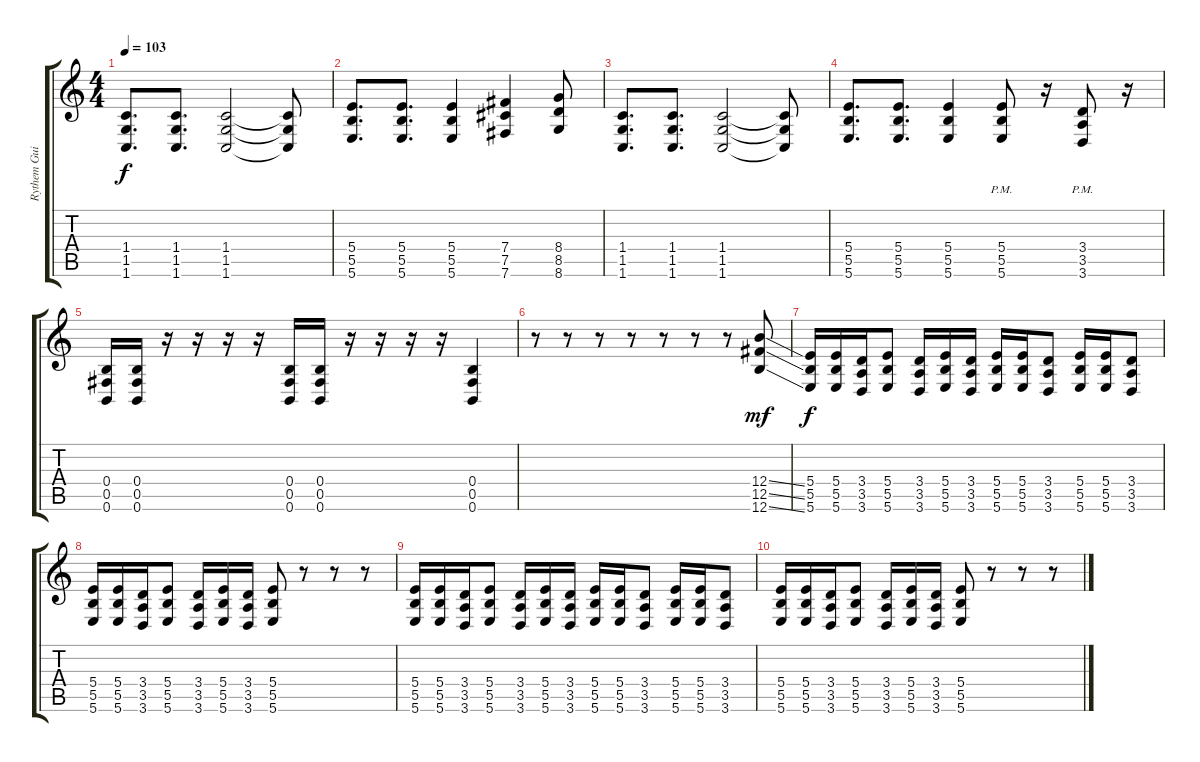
\track ("Rythem Guitar" "Rythem Gui") {instrument distortionguitar}
\staff {score tabs}
\tuning (Db4 Ab3 E3 B2 Gb2 B1) {hide}
\ts (4 4)
\tempo 103
\clef g2
\ks c
(1.4 1.5 1.6).8{d dy f} (1.4 1.5 1.6).8{d} (1.4 1.5 1.6).2 (1.4{t} 1.5{t} 1.6{t}).8 |
(5.4 5.5 5.6).8{d} (5.4 5.5 5.6).8{d} (5.4 5.5 5.6).4 (7.4 7.5 7.6).4 (8.4 8.5 8.6).8 |
(1.4 1.5 1.6).8{d} (1.4 1.5 1.6).8{d} (1.4 1.5 1.6).2 (1.4{t} 1.5{t} 1.6{t}).8 |
(5.4 5.5 5.6).8{d} (5.4 5.5 5.6).8{d} (5.4 5.5 5.6).4 (5.4{pm} 5.5{pm} 5.6{pm}).8 r.16 (3.4{pm} 3.5{pm} 3.6{pm}).8 r.16 |
(0.4 0.5 0.6).16 (0.4 0.5 0.6).16 r.16 r.16 r.16 r.16 (0.4 0.5 0.6).16 (0.4 0.5 0.6).16 r.16 r.16 r.16 r.16 (0.4 0.5 0.6).4 |
r.8 r.8 r.8 r.8 r.8 r.8 r.8 (12.4{ss} 12.5{ss} 12.6{ss}).8{dy mf} |
(5.4 5.5 5.6).16{dy f} (5.4 5.5 5.6).16 (3.4 3.5 3.6).16 (5.4 5.5 5.6).8 (3.4 3.5 3.6).16 (5.4 5.5 5.6).16 (3.4 3.5 3.6).16 (5.4 5.5 5.6).16 (5.4 5.5 5.6).16 (3.4 3.5 3.6).8 (5.4 5.5 5.6).16 (5.4 5.5 5.6).16 (3.4 3.5 3.6).8 |
(5.4 5.5 5.6).16 (5.4 5.5 5.6).16 (3.4 3.5 3.6).16 (5.4 5.5 5.6).8 (3.4 3.5 3.6).16 (5.4 5.5 5.6).16 (3.4 3.5 3.6).16 (5.4 5.5 5.6).8 r.8 r.8 r.8 |
(5.4 5.5 5.6).16 (5.4 5.5 5.6).16 (3.4 3.5 3.6).16 (5.4 5.5 5.6).8 (3.4 3.5 3.6).16 (5.4 5.5 5.6).16 (3.4 3.5 3.6).16 (5.4 5.5 5.6).16 (5.4 5.5 5.6).16 (3.4 3.5 3.6).8 (5.4 5.5 5.6).16 (5.4 5.5 5.6).16 (3.4 3.5 3.6).8 |
(5.4 5.5 5.6).16 (5.4 5.5 5.6).16 (3.4 3.5 3.6).16 (5.4 5.5 5.6).8 (3.4 3.5 3.6).16 (5.4 5.5 5.6).16 (3.4 3.5 3.6).16 (5.4 5.5 5.6).8 r.8 r.8 r.8
